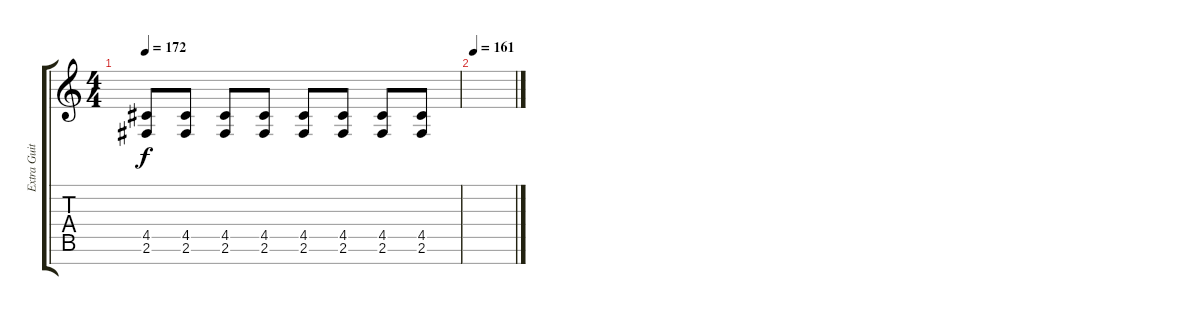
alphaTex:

\track ("Extra Guitar" "Extra Guit") {instrument distortionguitar}
\staff {score tabs}
\tuning (E4 B3 G3 D3 A2 E2 B1) {hide}
\ts (4 4)
\tempo 172
\clef g2
\ks c
(4.5 2.6).8{dy f} (4.5 2.6).8 (4.5 2.6).8 (4.5 2.6).8 (4.5 2.6).8 (4.5 2.6).8 (4.5 2.6).8 (4.5 2.6).8 |
\tempo 161
